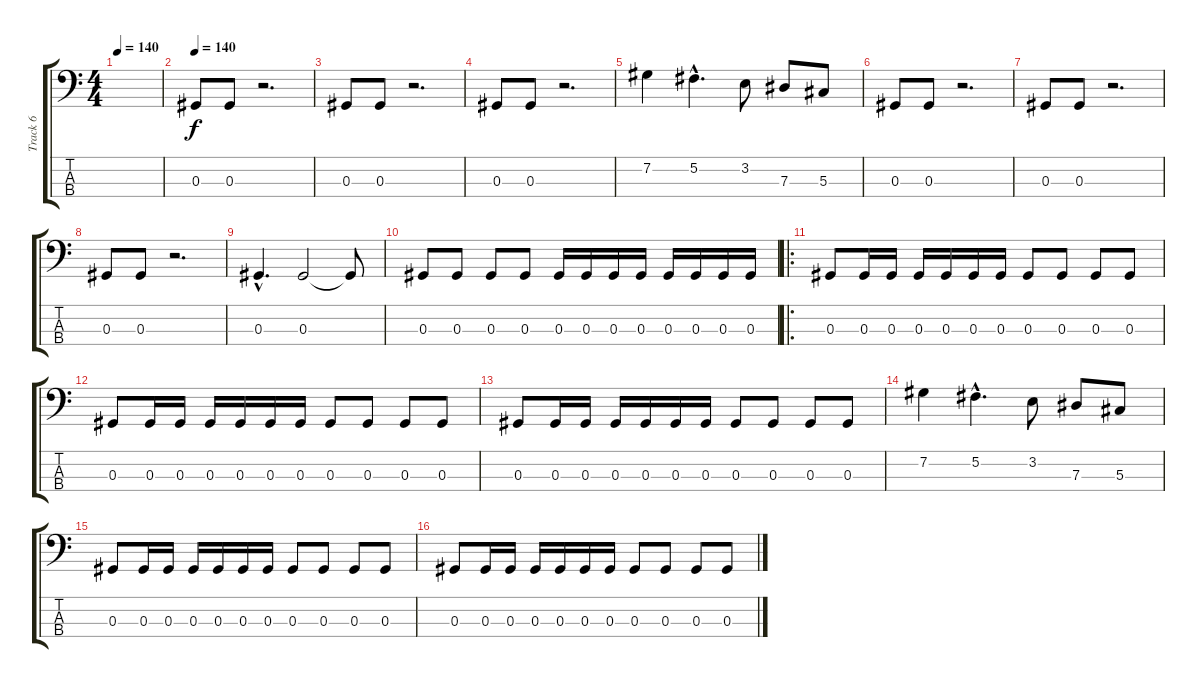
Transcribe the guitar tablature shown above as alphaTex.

\track ("Track 6" "Track 6") {instrument electricbassfinger}
\staff {score tabs}
\tuning (Gb2 Db2 Ab1 Eb1) {hide}
\ts (4 4)
\tempo 140
\clef f4
\ks c
|
\tempo 140
\ks aminor
0.3.8 0.3.8 r.2{d} |
0.3.8 0.3.8 r.2{d} |
0.3.8 0.3.8 r.2{d} |
7.2.4 5.2{hac}.4{d} 3.2.8 7.3.8 5.3.8 |
0.3.8 0.3.8 r.2{d} |
0.3.8 0.3.8 r.2{d} |
0.3.8 0.3.8 r.2{d} |
0.3{hac}.4{d} 0.3.2 0.3{t}.8 |
0.3.8 0.3.8 0.3.8 0.3.8 0.3.16 0.3.16 0.3.16 0.3.16 0.3.16 0.3.16 0.3.16 0.3.16 |
\ro
0.3.8 0.3.16 0.3.16 0.3.16 0.3.16 0.3.16 0.3.16 0.3.8 0.3.8 0.3.8 0.3.8 |
0.3.8 0.3.16 0.3.16 0.3.16 0.3.16 0.3.16 0.3.16 0.3.8 0.3.8 0.3.8 0.3.8 |
0.3.8 0.3.16 0.3.16 0.3.16 0.3.16 0.3.16 0.3.16 0.3.8 0.3.8 0.3.8 0.3.8 |
7.2.4 5.2{hac}.4{d} 3.2.8 7.3.8 5.3.8 |
0.3.8 0.3.16 0.3.16 0.3.16 0.3.16 0.3.16 0.3.16 0.3.8 0.3.8 0.3.8 0.3.8 |
0.3.8 0.3.16 0.3.16 0.3.16 0.3.16 0.3.16 0.3.16 0.3.8 0.3.8 0.3.8 0.3.8
